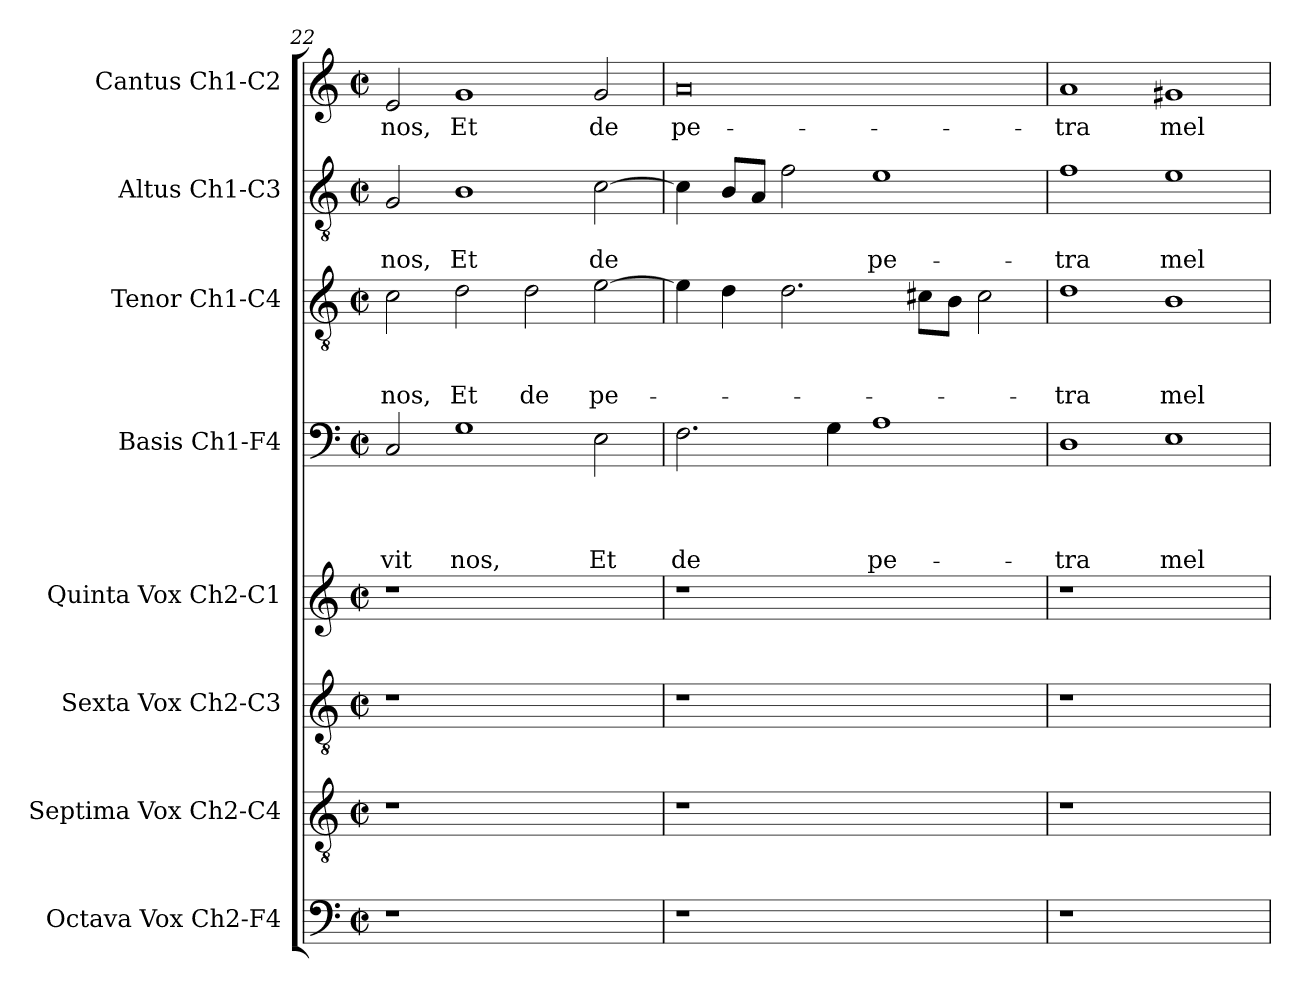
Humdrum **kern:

**kern	**kern	**kern	**kern	**kern	**text	**text	**text	**text	**kern	**text	**text	**text	**kern	**text	**text	**kern	**text
*part8	*part7	*part6	*part5	*part4	*part4	*part4	*part4	*part4	*part3	*part3	*part3	*part3	*part2	*part2	*part2	*part1	*part1
*staff8	*staff7	*staff6	*staff5	*staff4	*staff4	*staff4	*staff4	*staff4	*staff3	*staff3	*staff3	*staff3	*staff2	*staff2	*staff2	*staff1	*staff1
*I"Octava Vox Ch2-F4	*I"Septima Vox Ch2-C4	*I"Sexta Vox Ch2-C3	*I"Quinta Vox Ch2-C1	*I"Basis Ch1-F4	*	*	*	*	*I"Tenor Ch1-C4	*	*	*	*I"Altus Ch1-C3	*	*	*I"Cantus Ch1-C2	*
*	*	*	*	*I'B	*	*	*	*	*I'T	*	*	*	*I'A	*	*	*I'C	*
*clefF4	*clefGv2	*clefGv2	*clefG2	*clefF4	*	*	*	*	*clefGv2	*	*	*	*clefGv2	*	*	*clefG2	*
*k[]	*k[]	*k[]	*k[]	*k[]	*	*	*	*	*k[]	*	*	*	*k[]	*	*	*k[]	*
*C:	*C:	*C:	*C:	*C:	*	*	*	*	*C:	*	*	*	*C:	*	*	*C:	*
*M2/2	*M2/2	*M2/2	*M2/2	*M2/2	*	*	*	*	*M2/2	*	*	*	*M2/2	*	*	*M2/2	*
*met(c|)	*met(c|)	*met(c|)	*met(c|)	*met(c|)	*	*	*	*	*met(c|)	*	*	*	*met(c|)	*	*	*met(c|)	*
=22	=22	=22	=22	=22	=22	=22	=22	=22	=22	=22	=22	=22	=22	=22	=22	=22	=22
!	!	!	!	!	!	!	!	!LO:LY:b	!	!	!	!LO:LY:b	!	!	!LO:LY:b	!	!LO:LY:b
1r	1r	1r	1r	2C/	.	.	.	-vit	2c\	.	.	nos,	2G/	.	nos,	2e/	nos,
!	!	!	!	!	!	!	!	!LO:LY:b	!	!	!	!LO:LY:b	!	!	!LO:LY:b	!	!LO:LY:b
.	.	.	.	1G	.	.	.	nos,	2d\	.	.	Et	1B	.	Et	1g	Et
!	!	!	!	!	!	!	!	!	!	!	!	!LO:LY:b	!	!	!	!	!
1ryy	1ryy	1ryy	1ryy	.	.	.	.	.	2d\	.	.	de	.	.	.	.	.
!	!	!	!	!	!	!	!	!LO:LY:b	!	!	!	!LO:LY:b	!	!	!LO:LY:b	!	!LO:LY:b
.	.	.	.	2E\	.	.	.	Et	[2e\	.	.	pe-	[2c\	.	de	2g/	de
=23	=23	=23	=23	=23	=23	=23	=23	=23	=23	=23	=23	=23	=23	=23	=23	=23	=23
!	!	!	!	!	!	!	!	!LO:LY:b	!	!	!	!	!	!	!	!	!LO:LY:b
1r	1r	1r	1r	2.F\	.	.	.	de	4e\]	.	.	.	4c\]	.	.	0a	pe-
.	.	.	.	.	.	.	.	.	4d\	.	.	.	8B/L	.	.	.	.
.	.	.	.	.	.	.	.	.	.	.	.	.	8A/J	.	.	.	.
.	.	.	.	.	.	.	.	.	2.d\	.	.	.	2f\	.	.	.	.
.	.	.	.	4G\	.	.	.	.	.	.	.	.	.	.	.	.	.
!	!	!	!	!	!	!	!	!LO:LY:b	!	!	!	!	!	!	!LO:LY:b	!	!
1ryy	1ryy	1ryy	1ryy	1A	.	.	.	pe-	.	.	.	.	1e	.	pe-	.	.
.	.	.	.	.	.	.	.	.	8c#X\L	.	.	.	.	.	.	.	.
.	.	.	.	.	.	.	.	.	8B\J	.	.	.	.	.	.	.	.
.	.	.	.	.	.	.	.	.	2c#\	.	.	.	.	.	.	.	.
=24	=24	=24	=24	=24	=24	=24	=24	=24	=24	=24	=24	=24	=24	=24	=24	=24	=24
!	!	!	!	!	!	!	!	!LO:LY:b	!	!	!	!LO:LY:b	!	!	!LO:LY:b	!	!LO:LY:b
1r	1r	1r	1r	1D	.	.	.	-tra	1d	.	.	-tra	1f	.	-tra	1a	-tra
!	!	!	!	!	!	!	!	!LO:LY:b	!	!	!	!LO:LY:b	!	!	!LO:LY:b	!	!LO:LY:b
1ryy	1ryy	1ryy	1ryy	1E	.	.	.	mel-	1B	.	.	mel-	1e	.	mel-	1g#X	mel-
=	=	=	=	=	=	=	=	=	=	=	=	=	=	=	=	=	=
*-	*-	*-	*-	*-	*-	*-	*-	*-	*-	*-	*-	*-	*-	*-	*-	*-	*-
